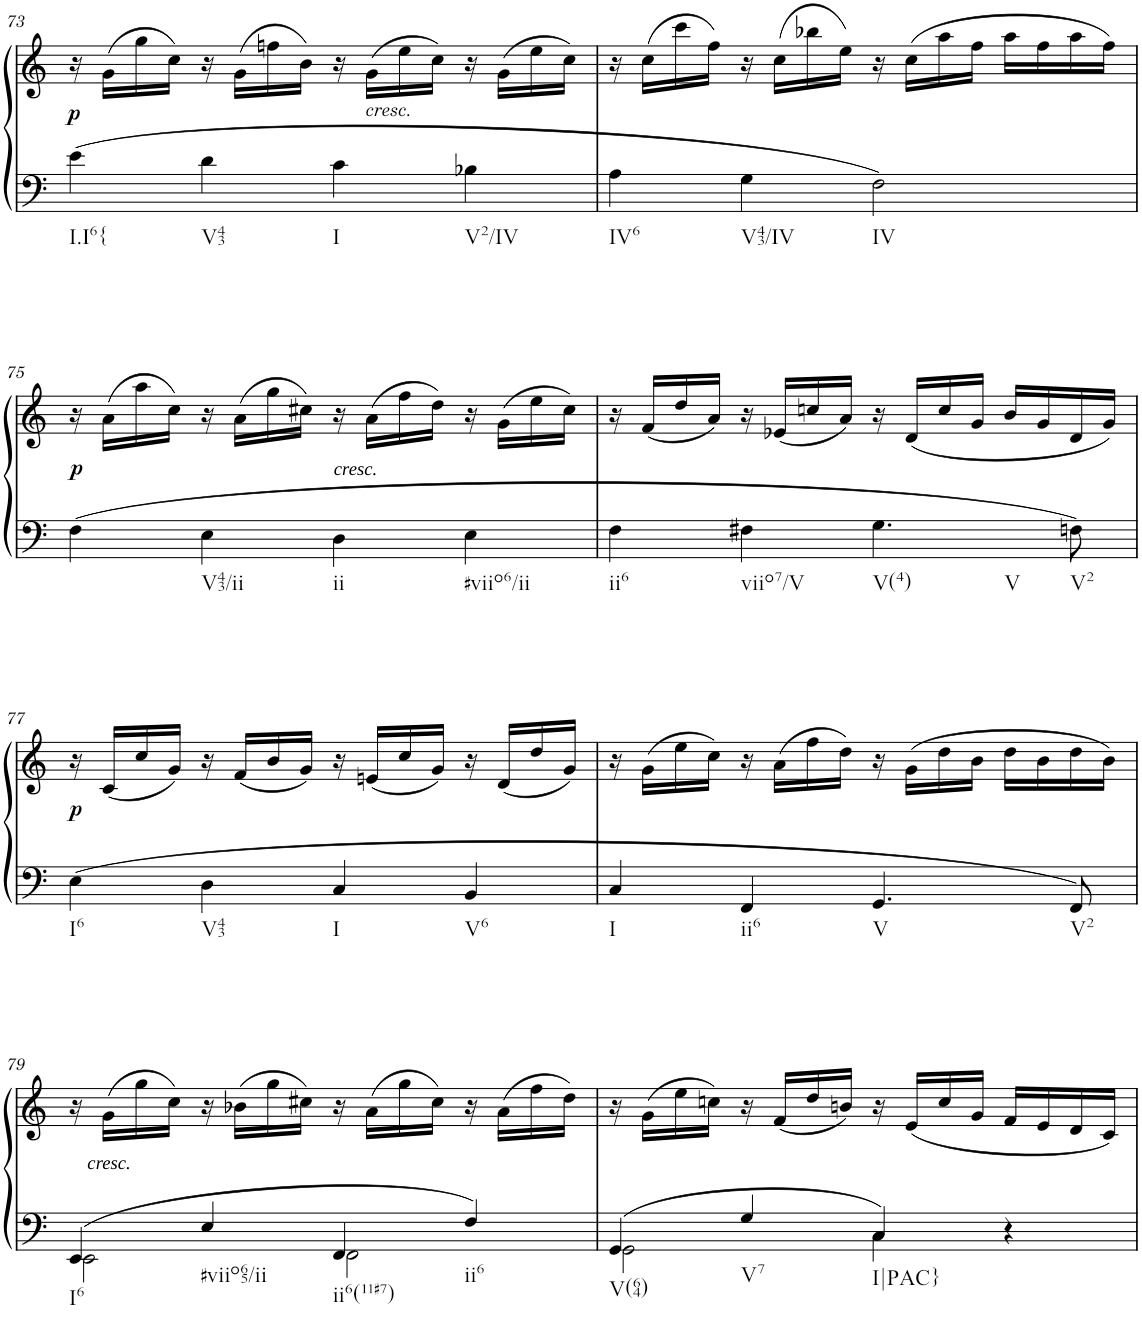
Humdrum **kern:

**kern	**kern	**dynam
*part1	*part1	*part1
*staff2	*staff1	*staff1/2
*I"Piano	*	*
*I'Pno	*	*
!!LO:PB:g=z
*clefF4	*clefG2	*
*k[]	*k[]	*
*M4/4	*M4/4	*
*met(c|)	*met(c|)	*
=73	=73	=73
!LO:TX:b:t=I.I6{	!	!
!	!	!LO:DY:b
4e\	16r	p
.	(16g\LL	.
.	16gg\	.
.	16cc\JJ)	.
!LO:TX:b:t=V43	!	!
4d\	16r	.
.	(16g\LL	.
.	16ffn\	.
.	16b\JJ)	.
!LO:TX:b:t=I	!	!
4c\	16r	.
!	!LO:TX:b:i:t=cresc.	!
.	(16g\LL	.
.	16ee\	.
.	16cc\JJ)	.
!LO:TX:b:t=V2/IV	!	!
4B-X\	16r	.
.	(16g\LL	.
.	16ee\	.
.	16cc\JJ)	.
=74	=74	=74
!LO:TX:b:t=IV6	!	!
4A\	16r	.
.	(16cc\LL	.
.	16ccc\	.
.	16ff\JJ)	.
!LO:TX:b:t=V43/IV	!	!
4G\	16r	.
.	(16cc\LL	.
.	16bb-X\	.
.	16ee\JJ)	.
!LO:TX:b:t=IV	!	!
2F\	16r	.
.	(16cc\LL	.
.	16aa\	.
.	16ff\JJ	.
.	16aa\LL	.
.	16ff\	.
.	16aa\	.
.	16ff\JJ)	.
!!LO:LB:g=z
=75	=75	=75
!	!	!LO:DY:b
4F\	16r	p
.	(16a\LL	.
.	16aa\	.
.	16cc\JJ)	.
!LO:TX:b:t=V43/ii	!	!
4E\	16r	.
.	(16a\LL	.
.	16gg\	.
.	16cc#X\JJ)	.
!LO:TX:b:t=ii	!	!
4D\	16r	.
!	!	!LO:DY:b
.	(16a\LL	other-dynamics
.	16ff\	.
.	16dd\JJ)	.
!LO:TX:b:t=#viio6/ii	!	!
4E\	16r	.
.	(16g\LL	.
.	16ee\	.
.	16cc#\JJ)	.
=76	=76	=76
!LO:TX:b:t=ii6	!	!
4F\	16r	.
.	(16f/LL	.
.	16dd/	.
.	16a/JJ)	.
!LO:TX:b:t=viio7/V	!	!
4F#X\	16r	.
.	(16e-X/LL	.
.	16ccn/	.
.	16a/JJ)	.
!LO:TX:b:t=V(4)	!	!
!LO:TX:b:t=V	!	!
4.G\	16r	.
.	(16d/LL	.
.	16cc/	.
.	16g/JJ	.
.	16b/LL	.
.	16g/	.
!LO:TX:b:t=V2	!	!
8Fn\	16d/	.
.	16g/JJ)	.
!!LO:LB:g=z
=77	=77	=77
!LO:TX:b:t=I6	!	!
!	!	!LO:DY:b
4E\	16r	p
.	(16c/LL	.
.	16cc/	.
.	16g/JJ)	.
!LO:TX:b:t=V43	!	!
4D\	16r	.
.	(16f/LL	.
.	16b/	.
.	16g/JJ)	.
!LO:TX:b:t=I	!	!
4C/	16r	.
.	(16en/LL	.
.	16cc/	.
.	16g/JJ)	.
!LO:TX:b:t=V6	!	!
4BB/	16r	.
.	(16d/LL	.
.	16dd/	.
.	16g/JJ)	.
=78	=78	=78
!LO:TX:b:t=I	!	!
4C/	16r	.
.	(16g\LL	.
.	16ee\	.
.	16cc\JJ)	.
!LO:TX:b:t=ii6	!	!
4FF/	16r	.
.	(16a\LL	.
.	16ff\	.
.	16dd\JJ)	.
!LO:TX:b:t=V	!	!
4.GG/	16r	.
.	(16g\LL	.
.	16dd\	.
.	16b\JJ	.
.	16dd\LL	.
.	16b\	.
!LO:TX:b:t=V2	!	!
8FF/	16dd\	.
.	16b\JJ)	.
!!LO:LB:g=z
=79	=79	=79
*^	*	*
!LO:TX:b:t=I6	!	!	!
4EE/	2EE\	16r	.
!	!	!	!LO:DY:b
.	.	(16g\LL	other-dynamics
.	.	16gg\	.
.	.	16cc\JJ)	.
!LO:TX:b:t=#viio65/ii	!	!	!
4E/	.	16r	.
.	.	(16b-X\LL	.
.	.	16gg\	.
.	.	16cc#X\JJ)	.
!LO:TX:b:t=ii6(11#7)	!	!	!
4FF/	2FF\	16r	.
.	.	(16a\LL	.
.	.	16gg\	.
.	.	16cc#\JJ)	.
!LO:TX:b:t=ii6	!	!	!
4F/	.	16r	.
.	.	(16a\LL	.
.	.	16ff\	.
.	.	16dd\JJ)	.
=80	=80	=80	=80
!LO:TX:b:t=V(64)	!	!	!
4GG/	2GG\	16r	.
.	.	(16g\LL	.
.	.	16ee\	.
.	.	16ccn\JJ)	.
!LO:TX:b:t=V7	!	!	!
4G/	.	16r	.
.	.	(16f/LL	.
.	.	16dd/	.
.	.	16bn/JJ)	.
!LO:TX:b:t=I|PAC}	!	!	!
4C/	4C\	16r	.
.	.	(16e/LL	.
.	.	16cc/	.
.	.	16g/JJ	.
4r	4ryy	16f/LL	.
.	.	16e/	.
.	.	16d/	.
.	.	16c/JJ)	.
*v	*v	*	*
=	=	=
*-	*-	*-
